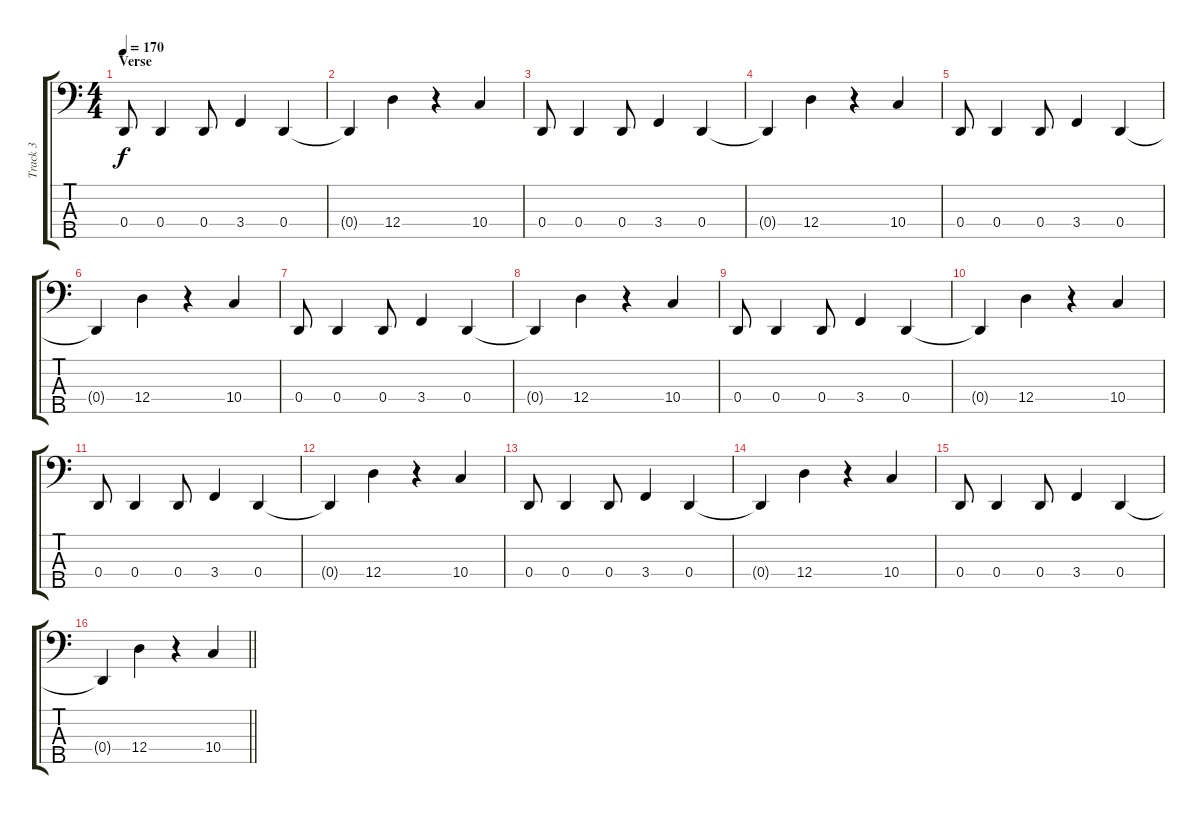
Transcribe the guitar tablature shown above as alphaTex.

\track ("Track 3" "Track 3") {instrument electricbassfinger}
\staff {score tabs}
\tuning (G2 D2 A1 D1 B0) {hide}
\ts (4 4)
\section ("" "Verse")
\tempo 170
\clef f4
\ks c
0.4.8{dy f} 0.4.4 0.4.8 3.4.4 0.4.4 |
0.4{t}.4 12.4.4 r.4 10.4.4 |
0.4.8 0.4.4 0.4.8 3.4.4 0.4.4 |
0.4{t}.4 12.4.4 r.4 10.4.4 |
0.4.8 0.4.4 0.4.8 3.4.4 0.4.4 |
0.4{t}.4 12.4.4 r.4 10.4.4 |
0.4.8 0.4.4 0.4.8 3.4.4 0.4.4 |
0.4{t}.4 12.4.4 r.4 10.4.4 |
0.4.8 0.4.4 0.4.8 3.4.4 0.4.4 |
0.4{t}.4 12.4.4 r.4 10.4.4 |
0.4.8 0.4.4 0.4.8 3.4.4 0.4.4 |
0.4{t}.4 12.4.4 r.4 10.4.4 |
0.4.8 0.4.4 0.4.8 3.4.4 0.4.4 |
0.4{t}.4 12.4.4 r.4 10.4.4 |
0.4.8 0.4.4 0.4.8 3.4.4 0.4.4 |
\barLineRight lightlight
0.4{t}.4 12.4.4 r.4 10.4.4
